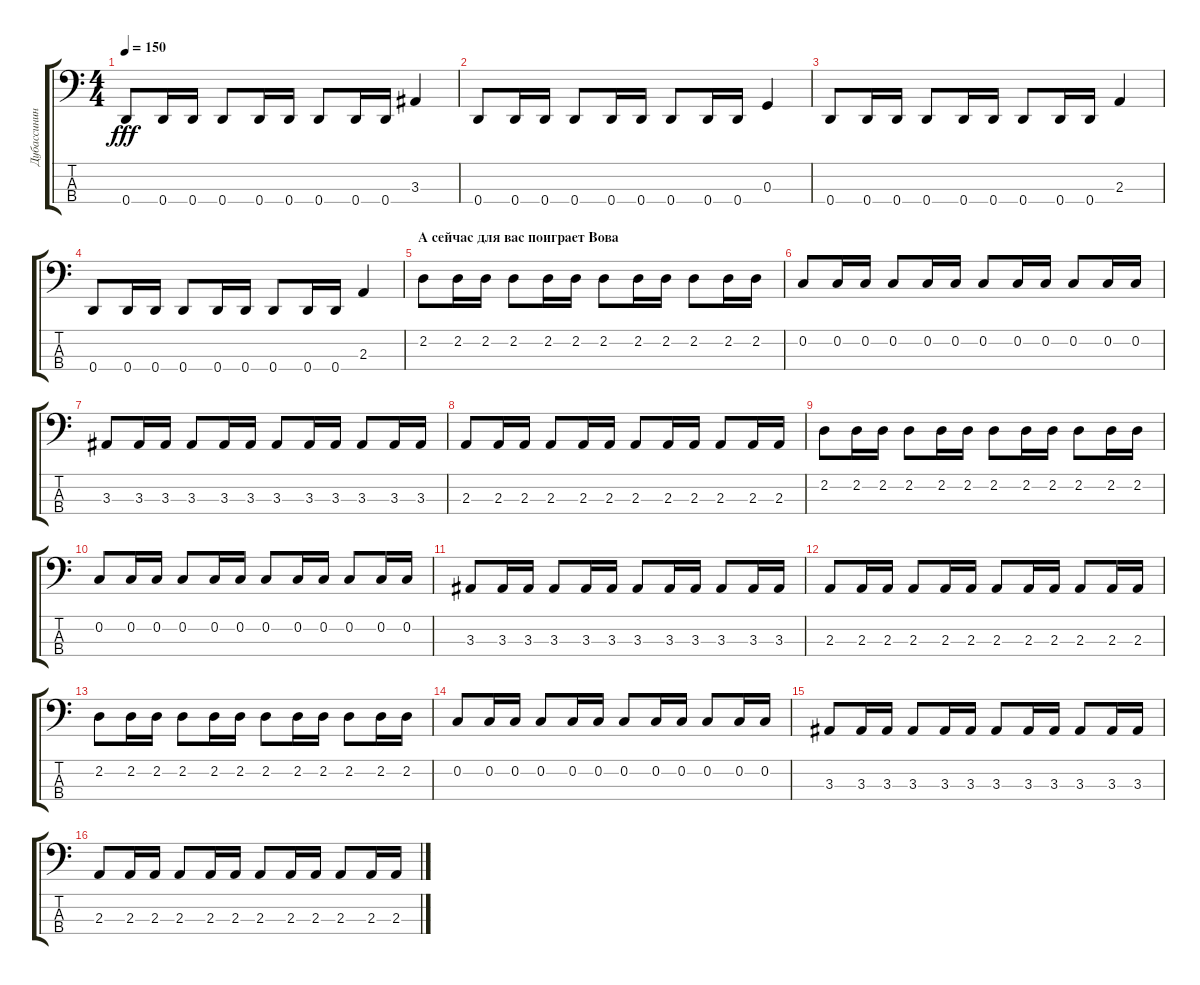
\track ("Дубассинин" "Дубассинин") {instrument electricbassfinger}
\staff {score tabs}
\tuning (F2 C2 G1 D1) {hide}
\ts (4 4)
\tempo 150
\clef f4
\ks c
0.4.8{dy fff} 0.4.16 0.4.16 0.4.8 0.4.16 0.4.16 0.4.8 0.4.16 0.4.16 3.3.4 |
0.4.8 0.4.16 0.4.16 0.4.8 0.4.16 0.4.16 0.4.8 0.4.16 0.4.16 0.3.4 |
0.4.8 0.4.16 0.4.16 0.4.8 0.4.16 0.4.16 0.4.8 0.4.16 0.4.16 2.3.4 |
0.4.8 0.4.16 0.4.16 0.4.8 0.4.16 0.4.16 0.4.8 0.4.16 0.4.16 2.3.4 |
\section ("" "А сейчас для вас поиграет Вова")
2.2.8 2.2.16 2.2.16 2.2.8 2.2.16 2.2.16 2.2.8 2.2.16 2.2.16 2.2.8 2.2.16 2.2.16 |
0.2.8 0.2.16 0.2.16 0.2.8 0.2.16 0.2.16 0.2.8 0.2.16 0.2.16 0.2.8 0.2.16 0.2.16 |
3.3.8 3.3.16 3.3.16 3.3.8 3.3.16 3.3.16 3.3.8 3.3.16 3.3.16 3.3.8 3.3.16 3.3.16 |
2.3.8 2.3.16 2.3.16 2.3.8 2.3.16 2.3.16 2.3.8 2.3.16 2.3.16 2.3.8 2.3.16 2.3.16 |
2.2.8 2.2.16 2.2.16 2.2.8 2.2.16 2.2.16 2.2.8 2.2.16 2.2.16 2.2.8 2.2.16 2.2.16 |
0.2.8 0.2.16 0.2.16 0.2.8 0.2.16 0.2.16 0.2.8 0.2.16 0.2.16 0.2.8 0.2.16 0.2.16 |
3.3.8 3.3.16 3.3.16 3.3.8 3.3.16 3.3.16 3.3.8 3.3.16 3.3.16 3.3.8 3.3.16 3.3.16 |
2.3.8 2.3.16 2.3.16 2.3.8 2.3.16 2.3.16 2.3.8 2.3.16 2.3.16 2.3.8 2.3.16 2.3.16 |
2.2.8 2.2.16 2.2.16 2.2.8 2.2.16 2.2.16 2.2.8 2.2.16 2.2.16 2.2.8 2.2.16 2.2.16 |
0.2.8 0.2.16 0.2.16 0.2.8 0.2.16 0.2.16 0.2.8 0.2.16 0.2.16 0.2.8 0.2.16 0.2.16 |
3.3.8 3.3.16 3.3.16 3.3.8 3.3.16 3.3.16 3.3.8 3.3.16 3.3.16 3.3.8 3.3.16 3.3.16 |
2.3.8 2.3.16 2.3.16 2.3.8 2.3.16 2.3.16 2.3.8 2.3.16 2.3.16 2.3.8 2.3.16 2.3.16
